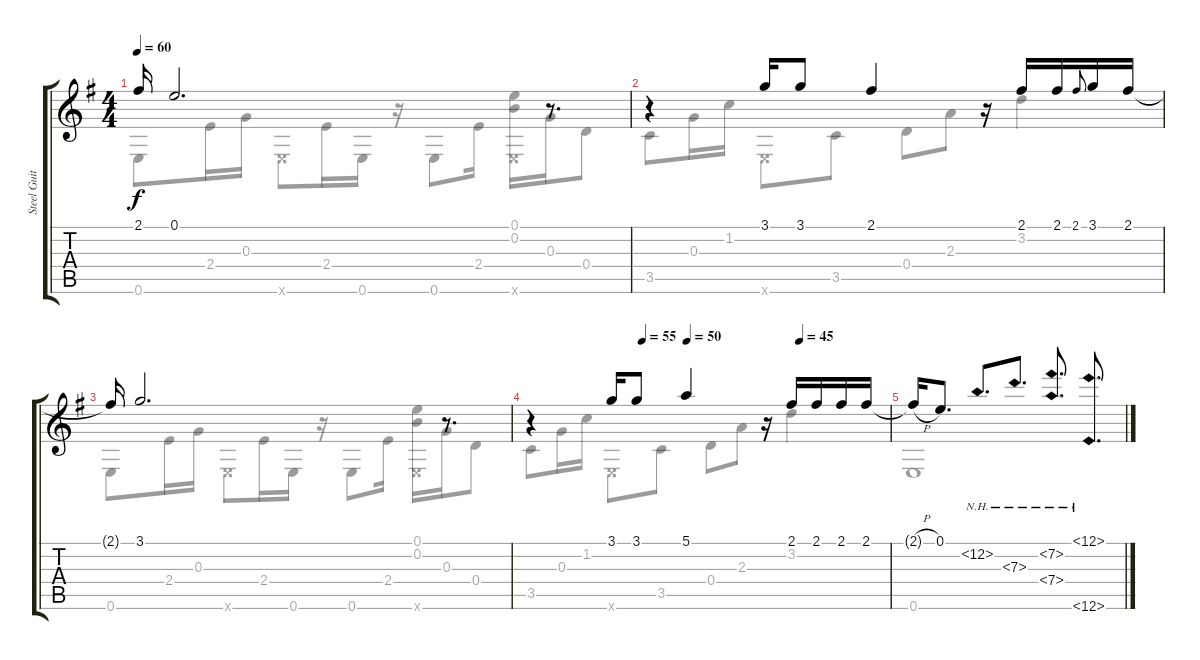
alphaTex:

\track ("Steel Guitar" "Steel Guit") {instrument acousticguitarsteel}
\staff {score tabs}
\tuning (E4 B3 G3 D3 A2 E2) {hide}
\voice
\ts (4 4)
\tempo 60
\clef g2
\ks g
2.1{t}.16{dy f} 0.1.2{d} r.8{d} |
r.4 3.1.16 3.1.8 2.1.4 r.16 2.1.16 2.1.16 2.1.8{gr onbeat} 3.1.16 2.1.16 |
2.1{t}.16 3.1.2{d} r.8{d} |
\tempo (55 0.3125)
\tempo (50 0.4375)
\tempo (45 0.75)
r.4 3.1.16 3.1.8 5.1.4 r.16 2.1.16 2.1.16 2.1.16 2.1.16 |
2.1{h t}.16 0.1.8{d} 12.2{nh}.8{d} 7.3{nh}.8{d} (7.2{nh} 7.4{nh}).8{d} (12.1{nh} 12.6{nh}).8{d}
\voice
\clef g2
\ottava regular
\simile none
\ks g
0.6.8{dy f} 2.4.16 0.3.16 0.6{x}.8 2.4.16 0.6.16 r.16 0.6.8 2.4.16 (0.1 0.2 0.6{x}).16 0.3.16 0.4.8 |
3.5.8 0.3.16 1.2.16 0.6{x}.8 3.5.8 0.4.8 2.3.8 3.2.4 |
0.6.8 2.4.16 0.3.16 0.6{x}.8 2.4.16 0.6.16 r.16 0.6.8 2.4.16 (0.1 0.2 0.6{x}).16 0.3.16 0.4.8 |
3.5.8 0.3.16 1.2.16 0.6{x}.8 3.5.8 0.4.8 2.3.8 3.2.4 |
0.6.1
